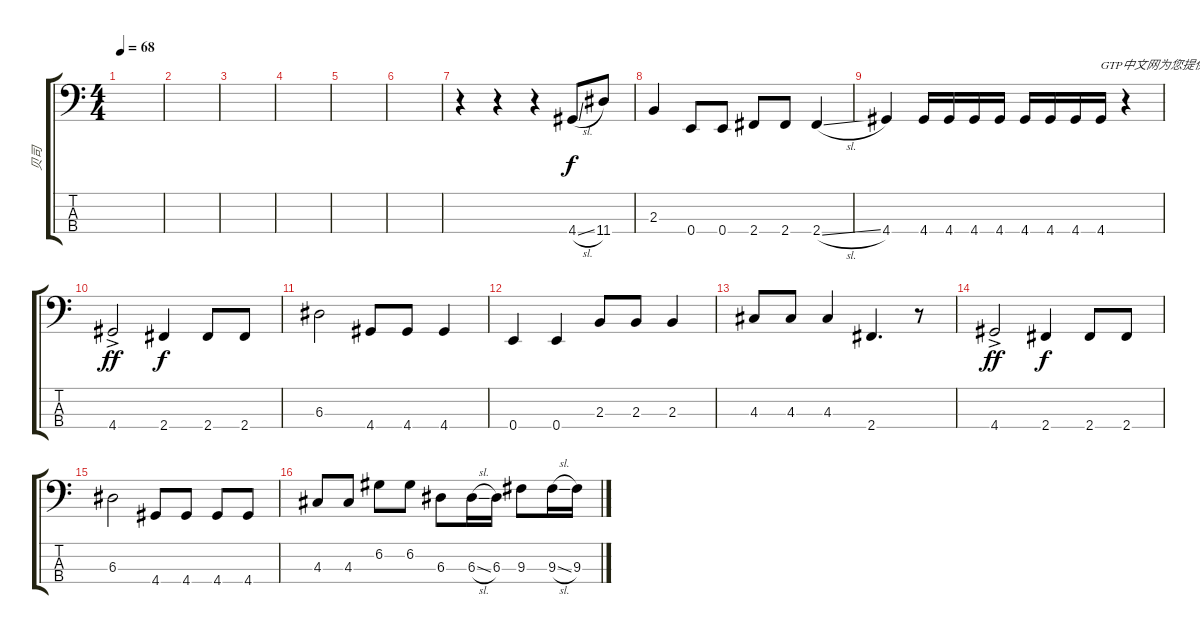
\track ("贝司" "贝司") {instrument fretlessbass}
\staff {score tabs}
\tuning (G2 D2 A1 E1) {hide}
\ts (4 4)
\tempo 68
\clef f4
\ks c
|
|
|
|
|
|
r.4 r.4 r.4 4.4{sl}.8 11.4.8 |
2.3.4 0.4.8 0.4.8 2.4.8 2.4.8 2.4{sl}.4 |
4.4.4 4.4.16 4.4.16 4.4.16 4.4.16 4.4.16 4.4.16 4.4.16 4.4.16{txt "GTP中文网为您提供优秀的谱子"} r.4 |
4.4{ac}.2{dy ff} 2.4.4{dy f} 2.4.8 2.4.8 |
6.3.2 4.4.8 4.4.8 4.4.4 |
0.4.4 0.4.4 2.3.8 2.3.8 2.3.4 |
4.3.8 4.3.8 4.3.4 2.4.4{d} r.8 |
4.4{ac}.2{dy ff} 2.4.4{dy f} 2.4.8 2.4.8 |
6.3.2 4.4.8 4.4.8 4.4.8 4.4.8 |
4.3.8 4.3.8 6.2.8 6.2.8 6.3.8 6.3{sl}.16 6.3.16 9.3.8 9.3{sl}.16 9.3.16
